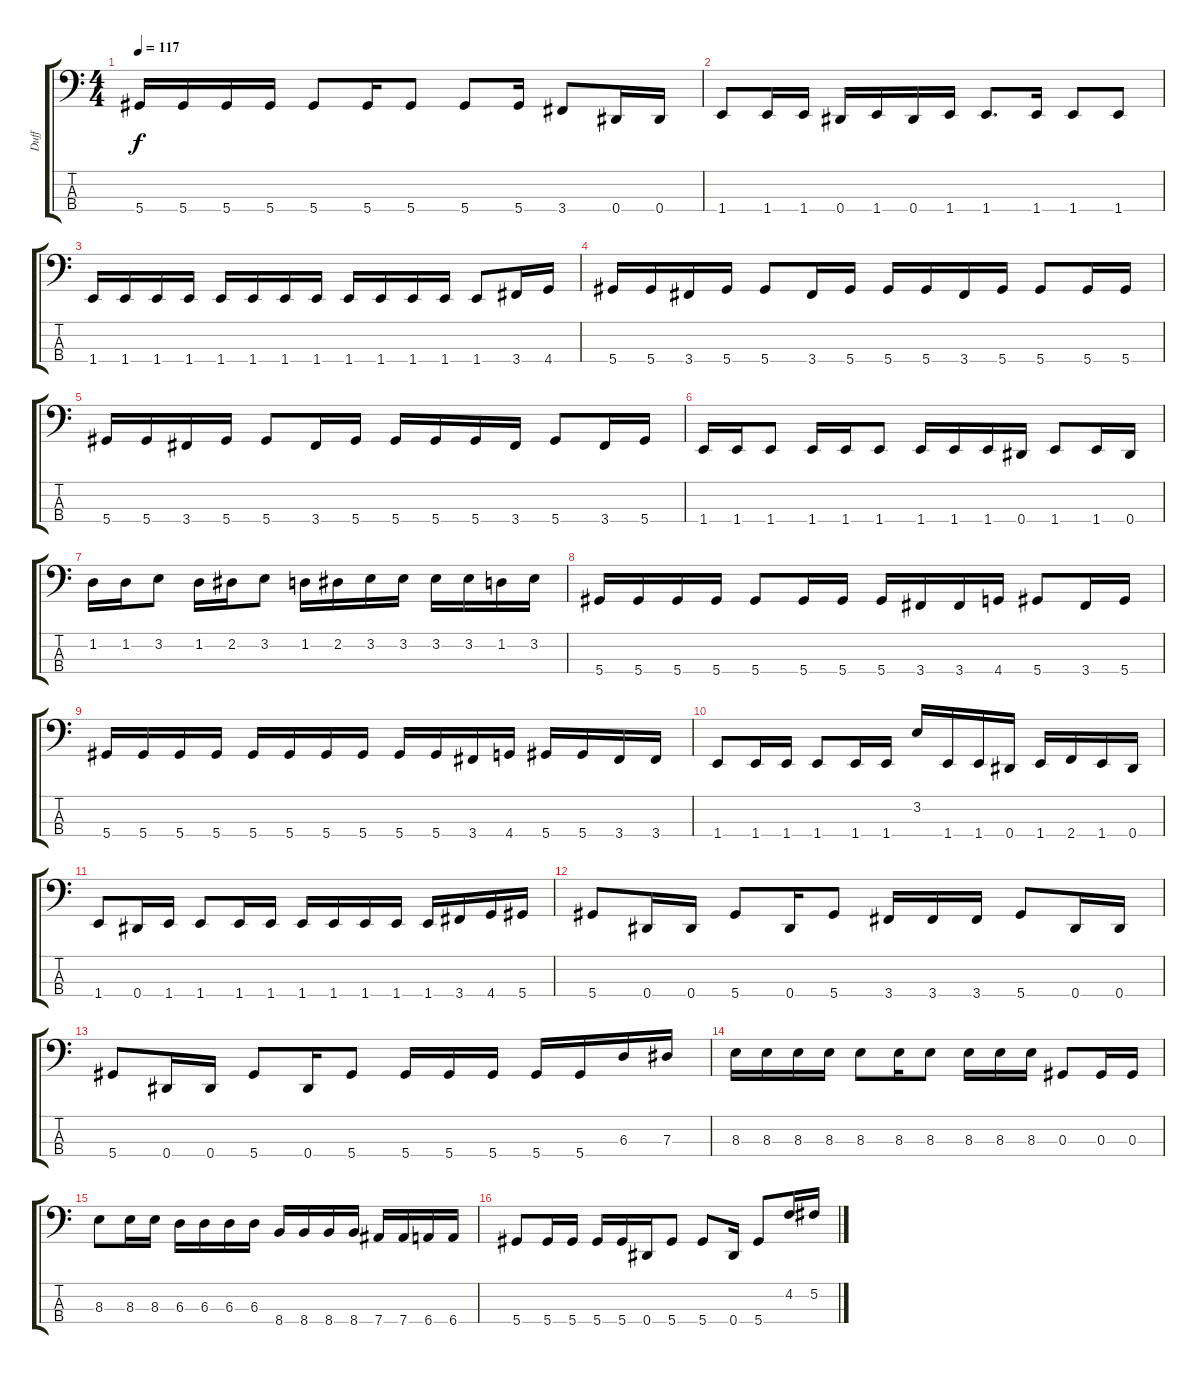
\track ("Duff" "Duff") {instrument electricbassfinger}
\staff {score tabs}
\tuning (Gb2 Db2 Ab1 Eb1) {hide}
\ts (4 4)
\tempo 117
\clef f4
\ks c
5.4.16{dy f} 5.4.16 5.4.16 5.4.16 5.4.8 5.4.16 5.4.8 5.4.8 5.4.16 3.4.8 0.4.16 0.4.16 |
1.4.8 1.4.16 1.4.16 0.4.16 1.4.16 0.4.16 1.4.16 1.4.8{d} 1.4.16 1.4.8 1.4.8 |
1.4.16 1.4.16 1.4.16 1.4.16 1.4.16 1.4.16 1.4.16 1.4.16 1.4.16 1.4.16 1.4.16 1.4.16 1.4.8 3.4.16 4.4.16 |
5.4.16 5.4.16 3.4.16 5.4.16 5.4.8 3.4.16 5.4.16 5.4.16 5.4.16 3.4.16 5.4.16 5.4.8 5.4.16 5.4.16 |
5.4.16 5.4.16 3.4.16 5.4.16 5.4.8 3.4.16 5.4.16 5.4.16 5.4.16 5.4.16 3.4.16 5.4.8 3.4.16 5.4.16 |
1.4.16 1.4.16 1.4.8 1.4.16 1.4.16 1.4.8 1.4.16 1.4.16 1.4.16 0.4.16 1.4.8 1.4.16 0.4.16 |
1.2.16 1.2.16 3.2.8 1.2.16 2.2.16 3.2.8 1.2.16 2.2.16 3.2.16 3.2.16 3.2.16 3.2.16 1.2.16 3.2.16 |
5.4.16 5.4.16 5.4.16 5.4.16 5.4.8 5.4.16 5.4.16 5.4.16 3.4.16 3.4.16 4.4.16 5.4.8 3.4.16 5.4.16 |
5.4.16 5.4.16 5.4.16 5.4.16 5.4.16 5.4.16 5.4.16 5.4.16 5.4.16 5.4.16 3.4.16 4.4.16 5.4.16 5.4.16 3.4.16 3.4.16 |
1.4.8 1.4.16 1.4.16 1.4.8 1.4.16 1.4.16 3.2.16 1.4.16 1.4.16 0.4.16 1.4.16 2.4.16 1.4.16 0.4.16 |
1.4.8 0.4.16 1.4.16 1.4.8 1.4.16 1.4.16 1.4.16 1.4.16 1.4.16 1.4.16 1.4.16 3.4.16 4.4.16 5.4.16 |
5.4.8 0.4.16 0.4.16 5.4.8 0.4.16 5.4.8 3.4.16 3.4.16 3.4.16 5.4.8 0.4.16 0.4.16 |
5.4.8 0.4.16 0.4.16 5.4.8 0.4.16 5.4.8 5.4.16 5.4.16 5.4.16 5.4.16 5.4.16 6.3.16 7.3.16 |
8.3.16 8.3.16 8.3.16 8.3.16 8.3.8 8.3.16 8.3.8 8.3.16 8.3.16 8.3.16 0.3.8 0.3.16 0.3.16 |
8.3.8 8.3.16 8.3.16 6.3.16 6.3.16 6.3.16 6.3.16 8.4.16 8.4.16 8.4.16 8.4.16 7.4.16 7.4.16 6.4.16 6.4.16 |
5.4.8 5.4.16 5.4.16 5.4.16 5.4.16 0.4.16 5.4.8 5.4.8 0.4.16 5.4.8 4.2.16 5.2.16
